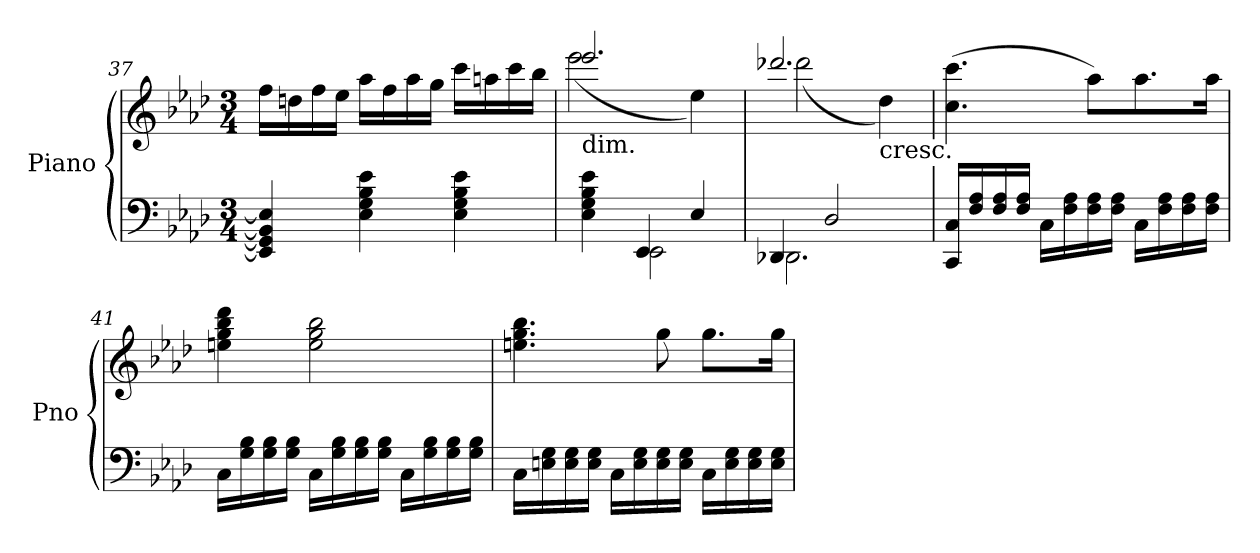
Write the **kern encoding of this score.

**kern	**kern
*part1	*part1
*staff2	*staff1
*I"Piano	*
*I'Pno	*
!!LO:LB:g=z
*clefF4	*clefG2
*k[b-e-a-d-]	*k[b-e-a-d-]
*A-:	*A-:
*M3/4	*M3/4
=37	=37
4EE-/] 4GG/] 4BB-/] 4E-/]	16ff\LL
.	16ddn\
.	16ff\
.	16ee-\JJ
4E-\ 4G\ 4B-\ 4e-\	16aa-\LL
.	16ff\
.	16aa-\
.	16gg\JJ
4E-\ 4G\ 4B-\ 4e-\	16ccc\LL
.	16aan\
.	16ccc\
.	16bb-\JJ
=38	=38
*^	*^
!	!	!LO:TX:b:t=dim.	!
4E-\ 4G\ 4B-\ 4e-\	4ryy	2.eee-/	(<2eee-\
4EE-/	2EE-\	.	.
4E-/	.	.	4ee-\)
=39	=39	=39	=39
4DD-X/	2.DD-\	2.ddd-X/	(<2ddd-\
2D-/	.	.	.
!	!	!	!LO:TX:b:t=cresc.
.	.	.	4dd-\)
*v	*v	*	*
*	*v	*v
=40	=40
16CC/ 16C/LL	(>4.cc\ 4.ccc\
16F/ 16A-/	.
16F/ 16A-/	.
16F/ 16A-/JJ	.
16C\LL	.
16F\ 16A-\	.
16F\ 16A-\	8aa-\L)
16F\ 16A-\JJ	.
16C\LL	8.aa-\
16F\ 16A-\	.
16F\ 16A-\	.
16F\ 16A-\JJ	16aa-\Jk
!!LO:PB:g=z
=41	=41
16C\LL	4een\ 4gg\ 4bb-\ 4ddd-\
16G\ 16B-\	.
16G\ 16B-\	.
16G\ 16B-\JJ	.
16C\LL	2ee\ 2gg\ 2bb-\
16G\ 16B-\	.
16G\ 16B-\	.
16G\ 16B-\JJ	.
16C\LL	.
16G\ 16B-\	.
16G\ 16B-\	.
16G\ 16B-\JJ	.
=42	=42
16C\LL	4.een\ 4.gg\ 4.bb-\
16En\ 16G\	.
16E\ 16G\	.
16E\ 16G\JJ	.
16C\LL	.
16E\ 16G\	.
16E\ 16G\	8gg\
16E\ 16G\JJ	.
16C\LL	8.gg\L
16E\ 16G\	.
16E\ 16G\	.
16E\ 16G\JJ	16gg\Jk
=	=
*-	*-
